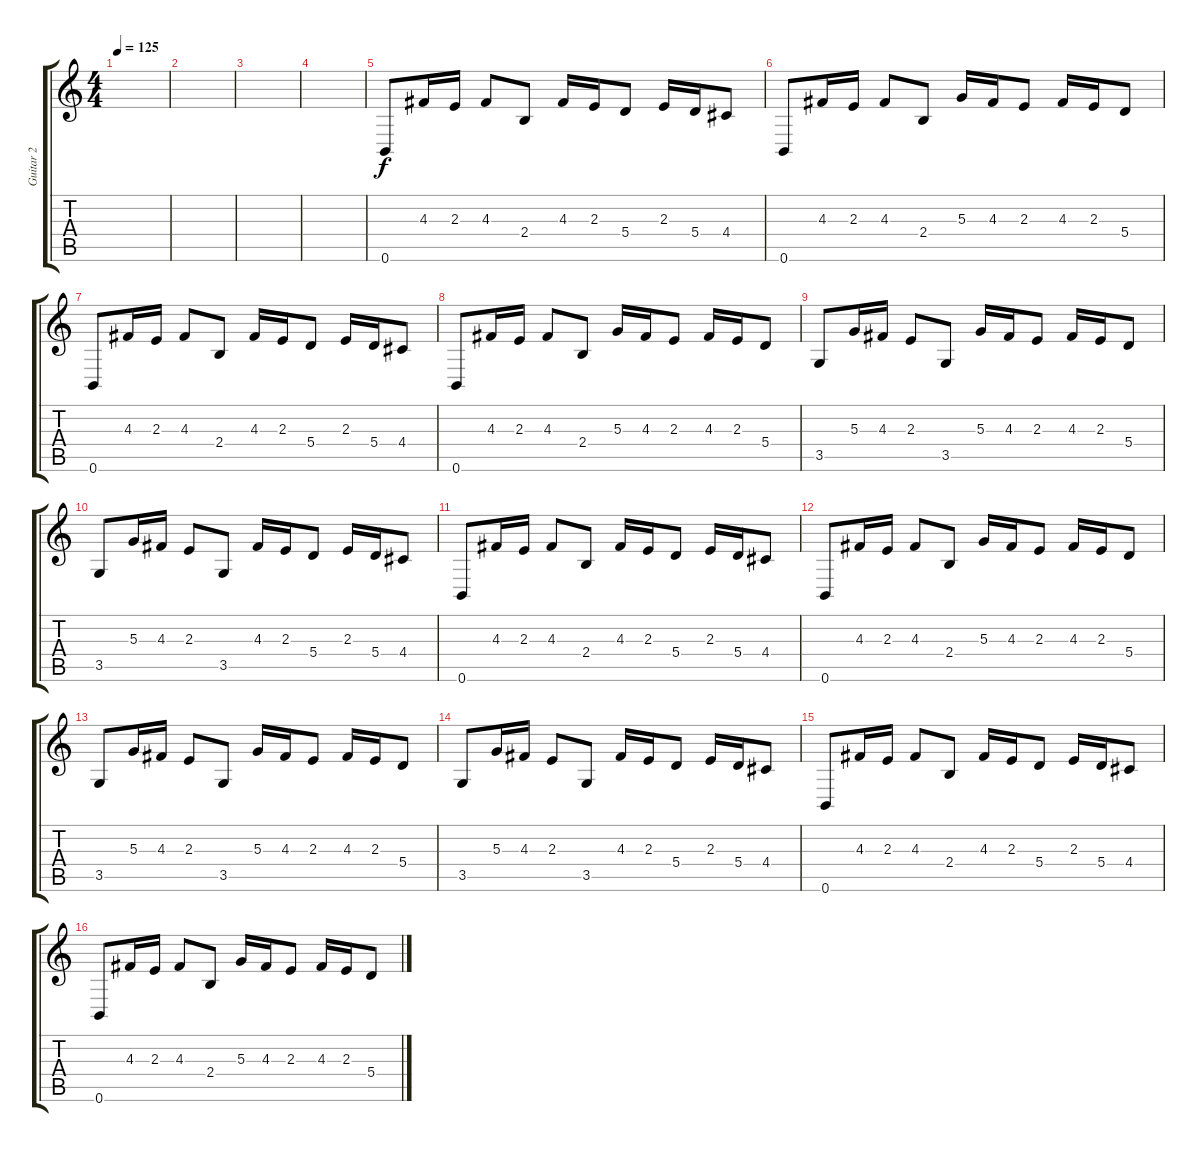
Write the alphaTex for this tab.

\track ("Guitar 2" "Guitar 2") {instrument distortionguitar}
\staff {score tabs}
\tuning (B3 Gb3 D3 A2 E2 B1) {hide}
\ts (4 4)
\tempo 125
\clef g2
\ks c
|
|
|
|
0.6.8 4.3.16 2.3.16 4.3.8 2.4.8 4.3.16 2.3.16 5.4.8 2.3.16 5.4.16 4.4.8 |
0.6.8 4.3.16 2.3.16 4.3.8 2.4.8 5.3.16 4.3.16 2.3.8 4.3.16 2.3.16 5.4.8 |
0.6.8 4.3.16 2.3.16 4.3.8 2.4.8 4.3.16 2.3.16 5.4.8 2.3.16 5.4.16 4.4.8 |
0.6.8 4.3.16 2.3.16 4.3.8 2.4.8 5.3.16 4.3.16 2.3.8 4.3.16 2.3.16 5.4.8 |
3.5.8 5.3.16 4.3.16 2.3.8 3.5.8 5.3.16 4.3.16 2.3.8 4.3.16 2.3.16 5.4.8 |
3.5.8 5.3.16 4.3.16 2.3.8 3.5.8 4.3.16 2.3.16 5.4.8 2.3.16 5.4.16 4.4.8 |
0.6.8 4.3.16 2.3.16 4.3.8 2.4.8 4.3.16 2.3.16 5.4.8 2.3.16 5.4.16 4.4.8 |
0.6.8 4.3.16 2.3.16 4.3.8 2.4.8 5.3.16 4.3.16 2.3.8 4.3.16 2.3.16 5.4.8 |
3.5.8 5.3.16 4.3.16 2.3.8 3.5.8 5.3.16 4.3.16 2.3.8 4.3.16 2.3.16 5.4.8 |
3.5.8 5.3.16 4.3.16 2.3.8 3.5.8 4.3.16 2.3.16 5.4.8 2.3.16 5.4.16 4.4.8 |
0.6.8 4.3.16 2.3.16 4.3.8 2.4.8 4.3.16 2.3.16 5.4.8 2.3.16 5.4.16 4.4.8 |
0.6.8 4.3.16 2.3.16 4.3.8 2.4.8 5.3.16 4.3.16 2.3.8 4.3.16 2.3.16 5.4.8
